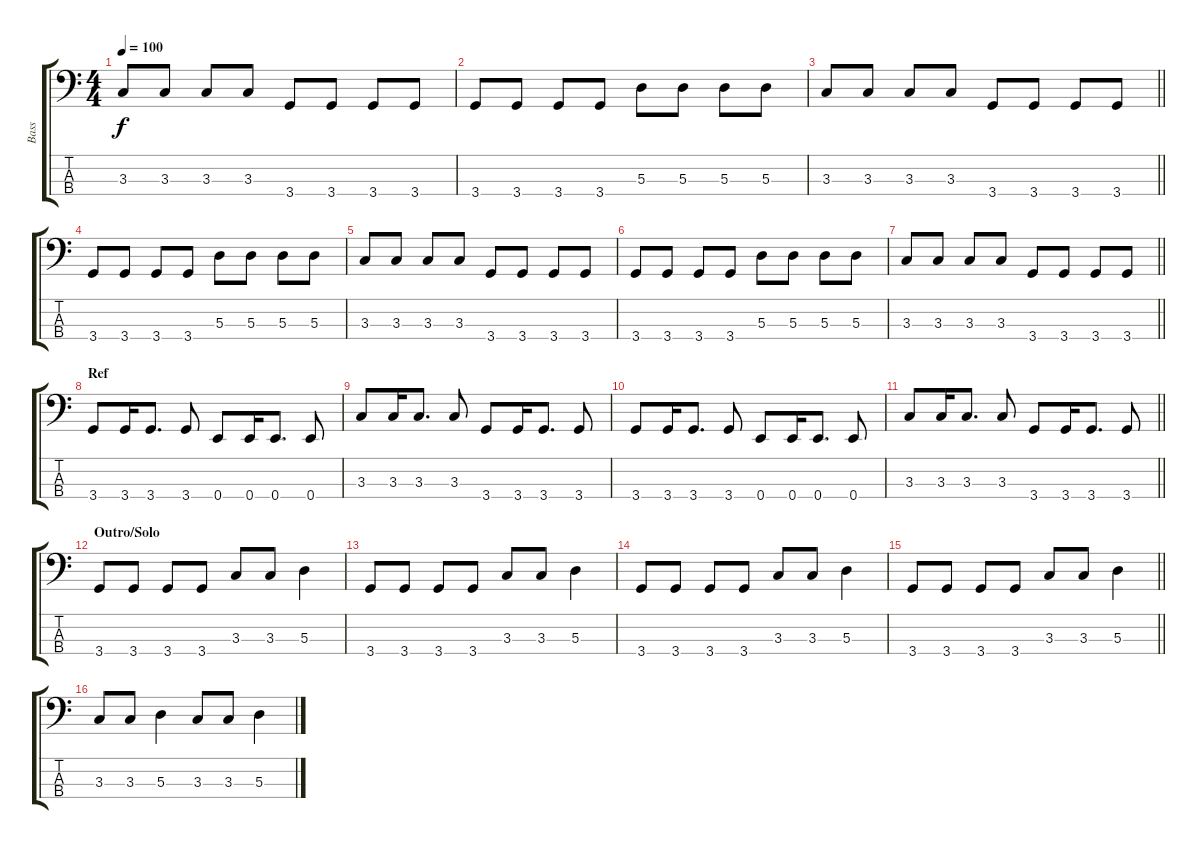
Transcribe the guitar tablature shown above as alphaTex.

\track ("Bass" "Bass") {instrument electricbassfinger}
\staff {score tabs}
\tuning (G2 D2 A1 E1) {hide}
\ts (4 4)
\tempo 100
\clef f4
\ks c
3.3.8{dy f} 3.3.8 3.3.8 3.3.8 3.4.8 3.4.8 3.4.8 3.4.8 |
3.4.8 3.4.8 3.4.8 3.4.8 5.3.8 5.3.8 5.3.8 5.3.8 |
\barLineRight lightlight
3.3.8 3.3.8 3.3.8 3.3.8 3.4.8 3.4.8 3.4.8 3.4.8 |
3.4.8 3.4.8 3.4.8 3.4.8 5.3.8 5.3.8 5.3.8 5.3.8 |
3.3.8 3.3.8 3.3.8 3.3.8 3.4.8 3.4.8 3.4.8 3.4.8 |
3.4.8 3.4.8 3.4.8 3.4.8 5.3.8 5.3.8 5.3.8 5.3.8 |
\barLineRight lightlight
3.3.8 3.3.8 3.3.8 3.3.8 3.4.8 3.4.8 3.4.8 3.4.8 |
\section ("" "Ref")
3.4.8 3.4.16 3.4.8{d} 3.4.8 0.4.8 0.4.16 0.4.8{d} 0.4.8 |
3.3.8 3.3.16 3.3.8{d} 3.3.8 3.4.8 3.4.16 3.4.8{d} 3.4.8 |
3.4.8 3.4.16 3.4.8{d} 3.4.8 0.4.8 0.4.16 0.4.8{d} 0.4.8 |
\barLineRight lightlight
3.3.8 3.3.16 3.3.8{d} 3.3.8 3.4.8 3.4.16 3.4.8{d} 3.4.8 |
\section ("" "Outro/Solo")
3.4.8 3.4.8 3.4.8 3.4.8 3.3.8 3.3.8 5.3.4 |
3.4.8 3.4.8 3.4.8 3.4.8 3.3.8 3.3.8 5.3.4 |
3.4.8 3.4.8 3.4.8 3.4.8 3.3.8 3.3.8 5.3.4 |
\barLineRight lightlight
3.4.8 3.4.8 3.4.8 3.4.8 3.3.8 3.3.8 5.3.4 |
3.3.8 3.3.8 5.3.4 3.3.8 3.3.8 5.3.4
